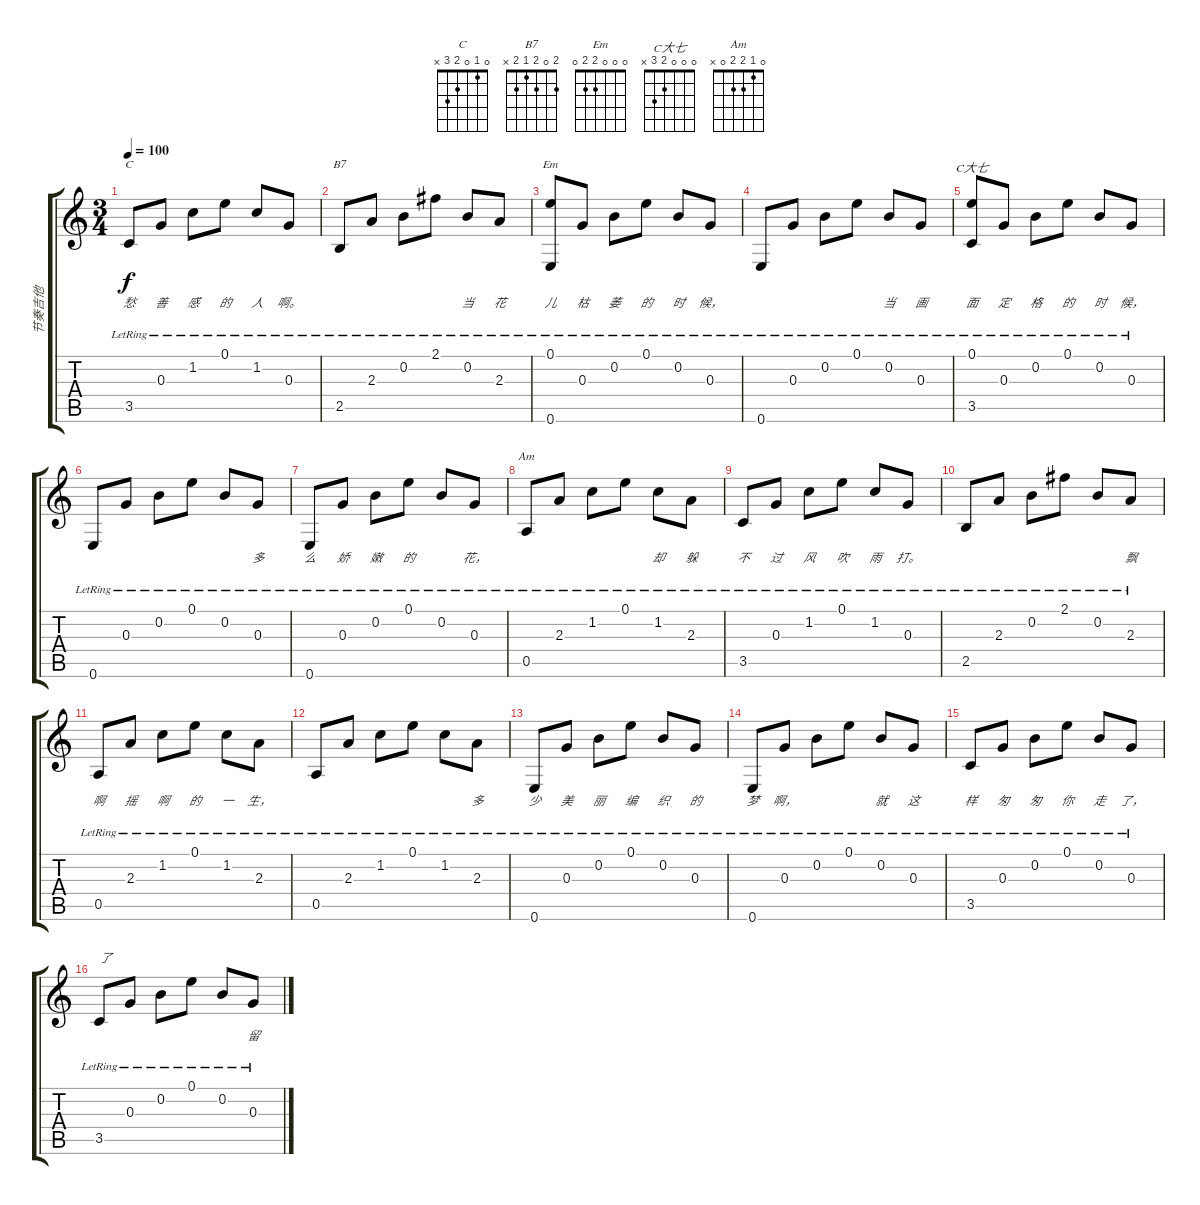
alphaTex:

\track ("节奏吉他" "节奏吉他") {instrument acousticguitarsteel}
\staff {score tabs}
\tuning (E4 B3 G3 D3 A2 E2) {hide}
\chord ("C" 0 1 0 2 3 x)
\chord ("B7" 2 0 2 1 2 x)
\chord ("Em" 0 0 0 2 2 0)
\chord ("C大七" 0 0 0 2 3 x)
\chord ("Am" 0 1 2 2 0 x)
\ts (3 4)
\tempo 100
\clef g2
\ks c
3.5{lr}.8{ch "C" lyrics (0 "愁") lyrics (1 "") lyrics (2 "") lyrics (3 "") lyrics (4 "") dy f} 0.3{lr}.8{lyrics (0 "善") lyrics (1 "") lyrics (2 "") lyrics (3 "") lyrics (4 "")} 1.2{lr}.8{lyrics (0 "感") lyrics (1 "") lyrics (2 "") lyrics (3 "") lyrics (4 "")} 0.1{lr}.8{lyrics (0 "的") lyrics (1 "") lyrics (2 "") lyrics (3 "") lyrics (4 "")} 1.2{lr}.8{lyrics (0 "人") lyrics (1 "") lyrics (2 "") lyrics (3 "") lyrics (4 "")} 0.3{lr}.8{lyrics (0 "啊。") lyrics (1 "") lyrics (2 "") lyrics (3 "") lyrics (4 "")} |
2.5{lr}.8{ch "B7" lyrics (0 "") lyrics (1 "") lyrics (2 "") lyrics (3 "") lyrics (4 "")} 2.3{lr}.8{lyrics (0 "") lyrics (1 "") lyrics (2 "") lyrics (3 "") lyrics (4 "")} 0.2{lr}.8{lyrics (0 "") lyrics (1 "") lyrics (2 "") lyrics (3 "") lyrics (4 "")} 2.1{lr}.8{lyrics (0 "") lyrics (1 "") lyrics (2 "") lyrics (3 "") lyrics (4 "")} 0.2{lr}.8{lyrics (0 "当") lyrics (1 "") lyrics (2 "") lyrics (3 "") lyrics (4 "")} 2.3{lr}.8{lyrics (0 "花") lyrics (1 "") lyrics (2 "") lyrics (3 "") lyrics (4 "")} |
(0.1{lr} 0.6{lr}).8{ch "Em" lyrics (0 "儿") lyrics (1 "") lyrics (2 "") lyrics (3 "") lyrics (4 "")} 0.3{lr}.8{lyrics (0 "枯") lyrics (1 "") lyrics (2 "") lyrics (3 "") lyrics (4 "")} 0.2{lr}.8{lyrics (0 "萎") lyrics (1 "") lyrics (2 "") lyrics (3 "") lyrics (4 "")} 0.1{lr}.8{lyrics (0 "的") lyrics (1 "") lyrics (2 "") lyrics (3 "") lyrics (4 "")} 0.2{lr}.8{lyrics (0 "时") lyrics (1 "") lyrics (2 "") lyrics (3 "") lyrics (4 "")} 0.3{lr}.8{lyrics (0 "候，") lyrics (1 "") lyrics (2 "") lyrics (3 "") lyrics (4 "")} |
0.6{lr}.8{lyrics (0 "") lyrics (1 "") lyrics (2 "") lyrics (3 "") lyrics (4 "")} 0.3{lr}.8{lyrics (0 "") lyrics (1 "") lyrics (2 "") lyrics (3 "") lyrics (4 "")} 0.2{lr}.8{lyrics (0 "") lyrics (1 "") lyrics (2 "") lyrics (3 "") lyrics (4 "")} 0.1{lr}.8{lyrics (0 "") lyrics (1 "") lyrics (2 "") lyrics (3 "") lyrics (4 "")} 0.2{lr}.8{lyrics (0 "当") lyrics (1 "") lyrics (2 "") lyrics (3 "") lyrics (4 "")} 0.3{lr}.8{lyrics (0 "画") lyrics (1 "") lyrics (2 "") lyrics (3 "") lyrics (4 "")} |
(0.1{lr} 3.5{lr}).8{ch "C大七" lyrics (0 "面") lyrics (1 "") lyrics (2 "") lyrics (3 "") lyrics (4 "")} 0.3{lr}.8{lyrics (0 "定") lyrics (1 "") lyrics (2 "") lyrics (3 "") lyrics (4 "")} 0.2{lr}.8{lyrics (0 "格") lyrics (1 "") lyrics (2 "") lyrics (3 "") lyrics (4 "")} 0.1{lr}.8{lyrics (0 "的") lyrics (1 "") lyrics (2 "") lyrics (3 "") lyrics (4 "")} 0.2{lr}.8{lyrics (0 "时") lyrics (1 "") lyrics (2 "") lyrics (3 "") lyrics (4 "")} 0.3{lr}.8{lyrics (0 "候，") lyrics (1 "") lyrics (2 "") lyrics (3 "") lyrics (4 "")} |
0.6{lr}.8{lyrics (0 "") lyrics (1 "") lyrics (2 "") lyrics (3 "") lyrics (4 "")} 0.3{lr}.8{lyrics (0 "") lyrics (1 "") lyrics (2 "") lyrics (3 "") lyrics (4 "")} 0.2{lr}.8{lyrics (0 "") lyrics (1 "") lyrics (2 "") lyrics (3 "") lyrics (4 "")} 0.1{lr}.8{lyrics (0 "") lyrics (1 "") lyrics (2 "") lyrics (3 "") lyrics (4 "")} 0.2{lr}.8{lyrics (0 "") lyrics (1 "") lyrics (2 "") lyrics (3 "") lyrics (4 "")} 0.3{lr}.8{lyrics (0 "多") lyrics (1 "") lyrics (2 "") lyrics (3 "") lyrics (4 "")} |
0.6{lr}.8{lyrics (0 "么") lyrics (1 "") lyrics (2 "") lyrics (3 "") lyrics (4 "")} 0.3{lr}.8{lyrics (0 "娇") lyrics (1 "") lyrics (2 "") lyrics (3 "") lyrics (4 "")} 0.2{lr}.8{lyrics (0 "嫩") lyrics (1 "") lyrics (2 "") lyrics (3 "") lyrics (4 "")} 0.1{lr}.8{lyrics (0 "的") lyrics (1 "") lyrics (2 "") lyrics (3 "") lyrics (4 "")} 0.2{lr}.8{lyrics (0 "") lyrics (1 "") lyrics (2 "") lyrics (3 "") lyrics (4 "")} 0.3{lr}.8{lyrics (0 "花，") lyrics (1 "") lyrics (2 "") lyrics (3 "") lyrics (4 "")} |
0.5{lr}.8{ch "Am" lyrics (0 "") lyrics (1 "") lyrics (2 "") lyrics (3 "") lyrics (4 "")} 2.3{lr}.8{lyrics (0 "") lyrics (1 "") lyrics (2 "") lyrics (3 "") lyrics (4 "")} 1.2{lr}.8{lyrics (0 "") lyrics (1 "") lyrics (2 "") lyrics (3 "") lyrics (4 "")} 0.1{lr}.8{lyrics (0 "") lyrics (1 "") lyrics (2 "") lyrics (3 "") lyrics (4 "")} 1.2{lr}.8{lyrics (0 "却") lyrics (1 "") lyrics (2 "") lyrics (3 "") lyrics (4 "")} 2.3{lr}.8{lyrics (0 "躲") lyrics (1 "") lyrics (2 "") lyrics (3 "") lyrics (4 "")} |
3.5{lr}.8{lyrics (0 "不") lyrics (1 "") lyrics (2 "") lyrics (3 "") lyrics (4 "")} 0.3{lr}.8{lyrics (0 "过") lyrics (1 "") lyrics (2 "") lyrics (3 "") lyrics (4 "")} 1.2{lr}.8{lyrics (0 "风") lyrics (1 "") lyrics (2 "") lyrics (3 "") lyrics (4 "")} 0.1{lr}.8{lyrics (0 "吹") lyrics (1 "") lyrics (2 "") lyrics (3 "") lyrics (4 "")} 1.2{lr}.8{lyrics (0 "雨") lyrics (1 "") lyrics (2 "") lyrics (3 "") lyrics (4 "")} 0.3{lr}.8{lyrics (0 "打。") lyrics (1 "") lyrics (2 "") lyrics (3 "") lyrics (4 "")} |
2.5{lr}.8{lyrics (0 "") lyrics (1 "") lyrics (2 "") lyrics (3 "") lyrics (4 "")} 2.3{lr}.8{lyrics (0 "") lyrics (1 "") lyrics (2 "") lyrics (3 "") lyrics (4 "")} 0.2{lr}.8{lyrics (0 "") lyrics (1 "") lyrics (2 "") lyrics (3 "") lyrics (4 "")} 2.1{lr}.8{lyrics (0 "") lyrics (1 "") lyrics (2 "") lyrics (3 "") lyrics (4 "")} 0.2{lr}.8{lyrics (0 "") lyrics (1 "") lyrics (2 "") lyrics (3 "") lyrics (4 "")} 2.3{lr}.8{lyrics (0 "飘") lyrics (1 "") lyrics (2 "") lyrics (3 "") lyrics (4 "")} |
0.5{lr}.8{lyrics (0 "啊") lyrics (1 "") lyrics (2 "") lyrics (3 "") lyrics (4 "")} 2.3{lr}.8{lyrics (0 "摇") lyrics (1 "") lyrics (2 "") lyrics (3 "") lyrics (4 "")} 1.2{lr}.8{lyrics (0 "啊") lyrics (1 "") lyrics (2 "") lyrics (3 "") lyrics (4 "")} 0.1{lr}.8{lyrics (0 "的") lyrics (1 "") lyrics (2 "") lyrics (3 "") lyrics (4 "")} 1.2{lr}.8{lyrics (0 "一") lyrics (1 "") lyrics (2 "") lyrics (3 "") lyrics (4 "")} 2.3{lr}.8{lyrics (0 "生，") lyrics (1 "") lyrics (2 "") lyrics (3 "") lyrics (4 "")} |
0.5{lr}.8{lyrics (0 "") lyrics (1 "") lyrics (2 "") lyrics (3 "") lyrics (4 "")} 2.3{lr}.8{lyrics (0 "") lyrics (1 "") lyrics (2 "") lyrics (3 "") lyrics (4 "")} 1.2{lr}.8{lyrics (0 "") lyrics (1 "") lyrics (2 "") lyrics (3 "") lyrics (4 "")} 0.1{lr}.8{lyrics (0 "") lyrics (1 "") lyrics (2 "") lyrics (3 "") lyrics (4 "")} 1.2{lr}.8{lyrics (0 "") lyrics (1 "") lyrics (2 "") lyrics (3 "") lyrics (4 "")} 2.3{lr}.8{lyrics (0 "多") lyrics (1 "") lyrics (2 "") lyrics (3 "") lyrics (4 "")} |
0.6{lr}.8{lyrics (0 "少") lyrics (1 "") lyrics (2 "") lyrics (3 "") lyrics (4 "")} 0.3{lr}.8{lyrics (0 "美") lyrics (1 "") lyrics (2 "") lyrics (3 "") lyrics (4 "")} 0.2{lr}.8{lyrics (0 "丽") lyrics (1 "") lyrics (2 "") lyrics (3 "") lyrics (4 "")} 0.1{lr}.8{lyrics (0 "编") lyrics (1 "") lyrics (2 "") lyrics (3 "") lyrics (4 "")} 0.2{lr}.8{lyrics (0 "织") lyrics (1 "") lyrics (2 "") lyrics (3 "") lyrics (4 "")} 0.3{lr}.8{lyrics (0 "的") lyrics (1 "") lyrics (2 "") lyrics (3 "") lyrics (4 "")} |
0.6{lr}.8{lyrics (0 "梦") lyrics (1 "") lyrics (2 "") lyrics (3 "") lyrics (4 "")} 0.3{lr}.8{lyrics (0 "啊，") lyrics (1 "") lyrics (2 "") lyrics (3 "") lyrics (4 "")} 0.2{lr}.8{lyrics (0 "") lyrics (1 "") lyrics (2 "") lyrics (3 "") lyrics (4 "")} 0.1{lr}.8{lyrics (0 "") lyrics (1 "") lyrics (2 "") lyrics (3 "") lyrics (4 "")} 0.2{lr}.8{lyrics (0 "就") lyrics (1 "") lyrics (2 "") lyrics (3 "") lyrics (4 "")} 0.3{lr}.8{lyrics (0 "这") lyrics (1 "") lyrics (2 "") lyrics (3 "") lyrics (4 "")} |
3.5{lr}.8{lyrics (0 "样") lyrics (1 "") lyrics (2 "") lyrics (3 "") lyrics (4 "")} 0.3{lr}.8{lyrics (0 "匆") lyrics (1 "") lyrics (2 "") lyrics (3 "") lyrics (4 "")} 0.2{lr}.8{lyrics (0 "匆") lyrics (1 "") lyrics (2 "") lyrics (3 "") lyrics (4 "")} 0.1{lr}.8{lyrics (0 "你") lyrics (1 "") lyrics (2 "") lyrics (3 "") lyrics (4 "")} 0.2{lr}.8{lyrics (0 "走") lyrics (1 "") lyrics (2 "") lyrics (3 "") lyrics (4 "")} 0.3{lr}.8{lyrics (0 "了，") lyrics (1 "") lyrics (2 "") lyrics (3 "") lyrics (4 "")} |
3.5{lr}.8{txt "了" lyrics (0 "") lyrics (1 "") lyrics (2 "") lyrics (3 "") lyrics (4 "")} 0.3{lr}.8{lyrics (0 "") lyrics (1 "") lyrics (2 "") lyrics (3 "") lyrics (4 "")} 0.2{lr}.8{lyrics (0 "") lyrics (1 "") lyrics (2 "") lyrics (3 "") lyrics (4 "")} 0.1{lr}.8{lyrics (0 "") lyrics (1 "") lyrics (2 "") lyrics (3 "") lyrics (4 "")} 0.2{lr}.8{lyrics (0 "") lyrics (1 "") lyrics (2 "") lyrics (3 "") lyrics (4 "")} 0.3{lr}.8{lyrics (0 "留") lyrics (1 "") lyrics (2 "") lyrics (3 "") lyrics (4 "")}
